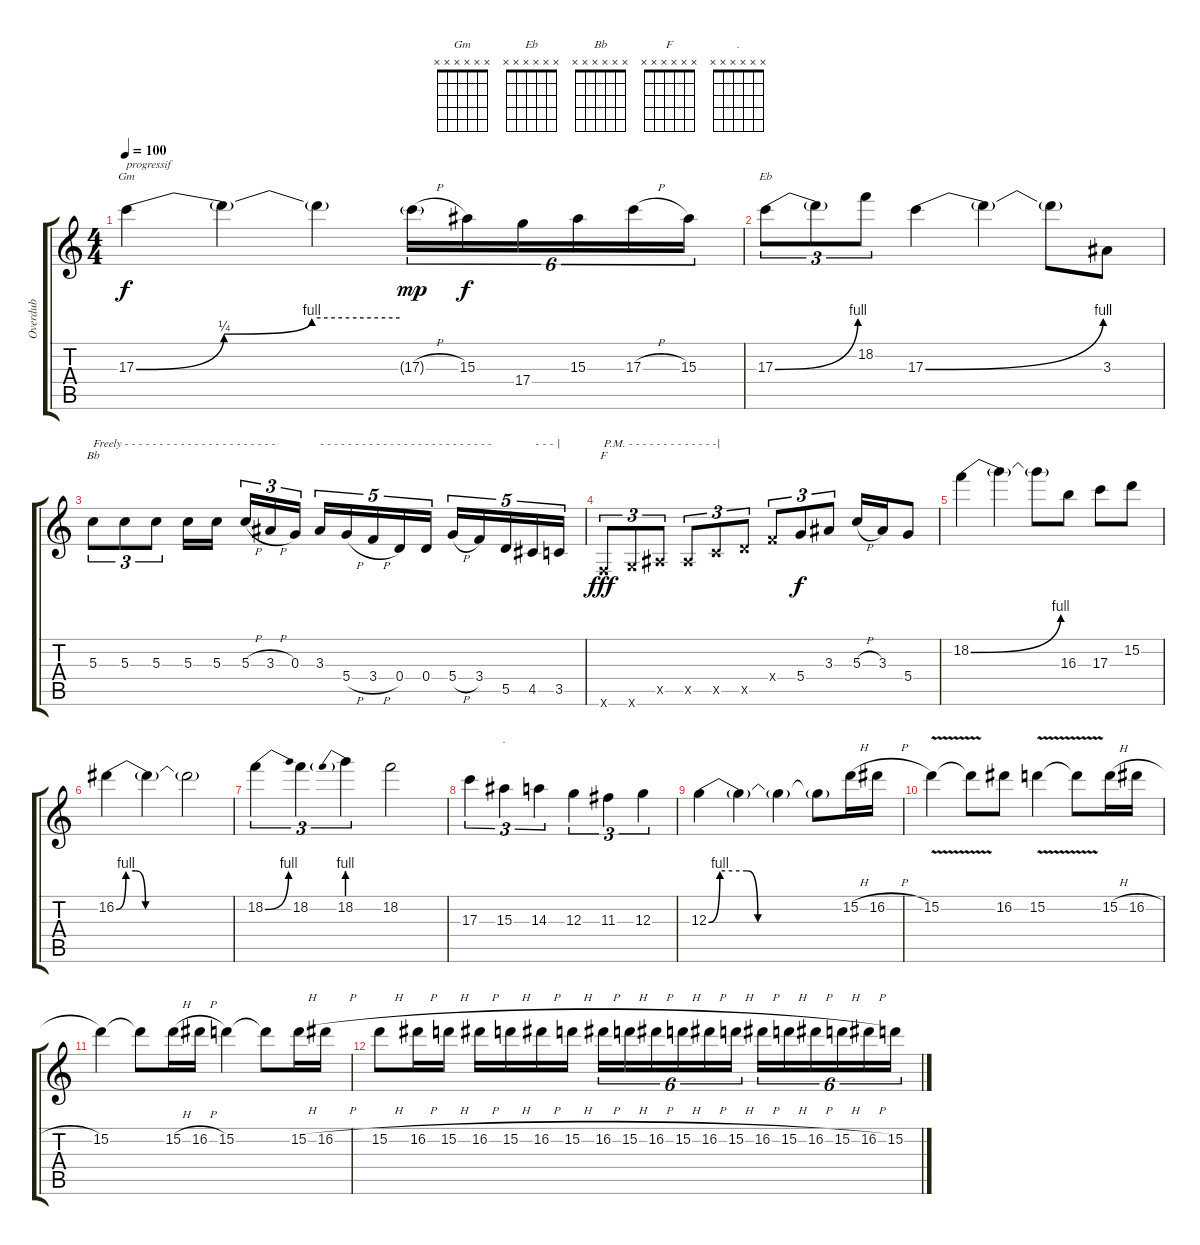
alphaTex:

\track ("Overdub" "Overdub") {instrument fretlessbass}
\staff {score tabs}
\tuning (E4 B3 G3 D3 A2 E2) {hide}
\chord ("Gm" x x x x x x)
\chord ("Eb" x x x x x x)
\chord ("Bb" x x x x x x)
\chord ("F" x x x x x x)
\chord ("." x x x x x x)
\ts (4 4)
\tempo 100
\clef g2
\ks c
17.3{be (custom 0 0 20 1 40 4 60 4)}.4{ch "Gm" txt "progressif " dy f} 17.3{t}.4 17.3{t}.4 17.3{h g}.16{tu (6 4) dy mp} 15.3.16{tu (6 4) dy f} 17.4.16{tu (6 4)} 15.3.16{tu (6 4)} 17.3{h}.16{tu (6 4)} 15.3.16{tu (6 4)} |
17.3{be (bend 0 0 60 4)}.8{tu (3 2) ch "Eb"} 17.3{t}.8{tu (3 2)} 18.2.8{tu (3 2)} 17.3{be (bend 0 0 60 4)}.4 17.3{t}.4 17.3{t}.8 3.3.8 |
5.3.8{tu (3 2) ch "Bb" txt "Freely - - - - - - - - - - - - - - - - - - - - - -"} 5.3.8{tu (3 2)} 5.3.8{tu (3 2)} 5.3.16 5.3.16 5.3{h}.16{tu (3 2)} 3.3{h}.16{tu (3 2)} 0.3.16{tu (3 2)} 3.3.16{tu (5 4) txt "- - - - - - - - - - - - - - - - - - - - - - - - - "} 5.4{h}.16{tu (5 4)} 3.4{h}.16{tu (5 4)} 0.4.16{tu (5 4)} 0.4.16{tu (5 4)} 5.4{h}.16{tu (5 4)} 3.4.16{tu (5 4)} 5.5.16{tu (5 4)} 4.5.16{tu (5 4) txt " - - - |"} 3.5.16{tu (5 4)} |
1.6{x}.8{tu (3 2) ch "F" txt "P.M. - - - - - - - - - - - - -|" dy fff instrument overdrivenguitar} 3.6{x}.8{tu (3 2)} 1.5{x}.8{tu (3 2)} 1.5{x}.8{tu (3 2)} 3.5{x}.8{tu (3 2)} 5.5{x}.8{tu (3 2)} 3.4{x}.8{tu (3 2)} 5.4.8{tu (3 2) dy f instrument fretlessbass} 3.3.8{tu (3 2)} 5.3{h}.16 3.3.16 5.4.8 |
18.2{be (bend 0 0 60 4)}.4{volume 8} 18.2{t}.4 18.2{t}.8 16.3.8 17.3.8 15.2.8 |
16.2{be (custom 0 0 5 4 10 4 15 0 60 0)}.4 16.2{t}.4 16.2{t}.2 |
18.2{be (bend 0 0 60 4)}.4{tu (3 2) volume 6} 18.2.4{tu (3 2)} 18.2{be (prebend 0 4 60 4)}.4{tu (3 2)} 18.2.2 |
17.3.4{tu (3 2)} 15.3.4{tu (3 2) ch "."} 14.3.4{tu (3 2)} 12.3.4{tu (3 2)} 11.3.4{tu (3 2)} 12.3.4{tu (3 2)} |
12.3{be (custom 0 0 5 4 17 4 22 0 60 0)}.4{volume 4} 12.3{t}.4 12.3{t}.4 12.3{t}.8 15.2{h}.16 16.2{h}.16 |
15.2{v}.4 15.2{t}.8 16.2.8 15.2{v}.4 15.2{t}.8 15.2{h}.16 16.2{h}.16 |
15.2.4{volume 0} 15.2{t}.8 15.2{h}.16 16.2{h}.16 15.2.4 15.2{t}.8 15.2{h}.16 16.2{h}.16 |
15.2{h}.8 16.2{h}.16 15.2{h}.16 16.2{h}.16 15.2{h}.16 16.2{h}.16 15.2{h}.16 16.2{h}.16{tu (6 4)} 15.2{h}.16{tu (6 4)} 16.2{h}.16{tu (6 4)} 15.2{h}.16{tu (6 4)} 16.2{h}.16{tu (6 4)} 15.2{h}.16{tu (6 4)} 16.2{h}.16{tu (6 4)} 15.2{h}.16{tu (6 4)} 16.2{h}.16{tu (6 4)} 15.2{h}.16{tu (6 4)} 16.2{h}.16{tu (6 4)} 15.2.16{tu (6 4)}
